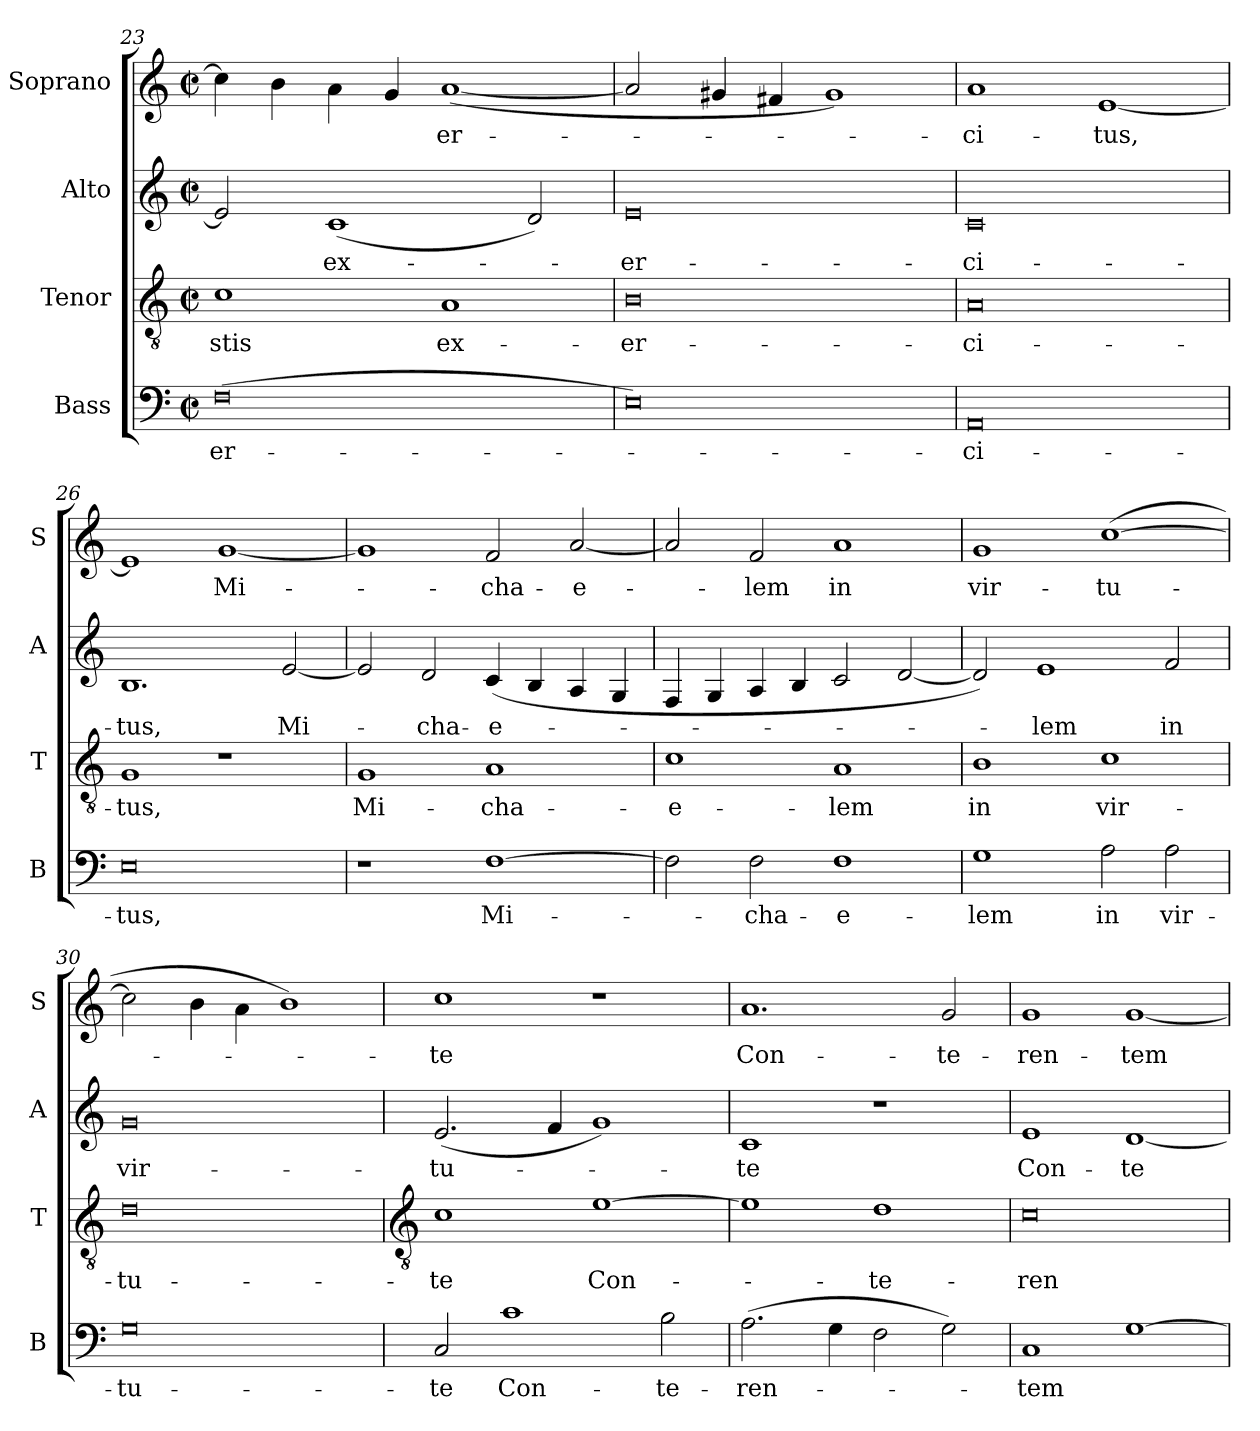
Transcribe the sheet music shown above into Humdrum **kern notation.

**kern	**text	**kern	**text	**kern	**text	**kern	**text
*part4	*part4	*part3	*part3	*part2	*part2	*part1	*part1
*staff4	*staff4	*staff3	*staff3	*staff2	*staff2	*staff1	*staff1
*I"Bass	*	*I"Tenor	*	*I"Alto	*	*I"Soprano	*
*I'B	*	*I'T	*	*I'A	*	*I'S	*
!!LO:LB:g=z
*clefF4	*	*clefGv2	*	*clefG2	*	*clefG2	*
*k[]	*	*k[]	*	*k[]	*	*k[]	*
*C:	*	*C:	*	*C:	*	*C:	*
*M4/2	*	*M4/2	*	*M4/2	*	*M4/2	*
*met(c|)	*	*met(c|)	*	*met(c|)	*	*met(c|)	*
=23	=23	=23	=23	=23	=23	=23	=23
!	!LO:LY:b	!	!LO:LY:b	!	!	!	!
(>0F	-er-	1c	-stis	2e]	.	4cc]	.
.	.	.	.	.	.	4b	.
!	!	!	!	!	!LO:LY:b	!	!
.	.	.	.	(<1c	ex-	4a\	.
.	.	.	.	.	.	4g	.
!	!	!	!LO:LY:b	!	!	!	!LO:LY:b
.	.	1A	ex-	.	.	(<[1a	er-
.	.	.	.	2d)	.	.	.
=24	=24	=24	=24	=24	=24	=24	=24
!	!	!	!LO:LY:b	!	!LO:LY:b	!	!
0E)	.	0B	-er-	0e	er-	2a]	.
.	.	.	.	.	.	4g#	.
.	.	.	.	.	.	4f#	.
.	.	.	.	.	.	1g#)	.
=25	=25	=25	=25	=25	=25	=25	=25
!	!LO:LY:b	!	!LO:LY:b	!	!LO:LY:b	!	!LO:LY:b
0AA	ci-	0A	-ci-	0c	-ci-	1a	ci-
!	!	!	!	!	!	!	!LO:LY:b
.	.	.	.	.	.	[1e	-tus,
=26	=26	=26	=26	=26	=26	=26	=26
!	!LO:LY:b	!	!LO:LY:b	!	!LO:LY:b	!	!
0E	-tus,	1G	-tus,	1.B	-tus,	1e]	.
!	!	!	!	!	!	!	!LO:LY:b
.	.	1r	.	.	.	[1g	Mi-
!	!	!	!	!	!LO:LY:b	!	!
.	.	.	.	[2e	Mi-	.	.
=27	=27	=27	=27	=27	=27	=27	=27
!	!	!	!LO:LY:b	!	!	!	!
1r	.	1G	Mi-	2e]	.	1g]	.
!	!	!	!	!	!LO:LY:b	!	!
.	.	.	.	2d	cha-	.	.
!	!LO:LY:b	!	!LO:LY:b	!	!LO:LY:b	!	!LO:LY:b
[1F	Mi-	1A	-cha-	(<4c	-e-	2f	cha-
.	.	.	.	4B	.	.	.
!	!	!	!	!	!	!	!LO:LY:b
.	.	.	.	4A	.	[2a	-e-
.	.	.	.	4G	.	.	.
=28	=28	=28	=28	=28	=28	=28	=28
!	!	!	!LO:LY:b	!	!	!	!
2F]	.	1c	-e-	4F	.	2a]	.
.	.	.	.	4G	.	.	.
!	!LO:LY:b	!	!	!	!	!	!LO:LY:b
2F	cha-	.	.	4A	.	2f	lem
.	.	.	.	4B	.	.	.
!	!LO:LY:b	!	!LO:LY:b	!	!	!	!LO:LY:b
1F	-e-	1A	-lem	2c	.	1a	in
.	.	.	.	[2d	.	.	.
=29	=29	=29	=29	=29	=29	=29	=29
!	!LO:LY:b	!	!LO:LY:b	!	!	!	!LO:LY:b
1G	-lem	1B	in	2d])	.	1g	vir-
!	!	!	!	!	!LO:LY:b	!	!
.	.	.	.	1e	lem	.	.
!	!LO:LY:b	!	!LO:LY:b	!	!	!	!LO:LY:b
2A	in	1c	vir-	.	.	(>[1cc	-tu-
!	!LO:LY:b	!	!	!	!LO:LY:b	!	!
2A	vir-	.	.	2f	in	.	.
=30	=30	=30	=30	=30	=30	=30	=30
!	!LO:LY:b	!	!LO:LY:b	!	!LO:LY:b	!	!
0G	-tu-	0d	-tu-	0g	vir-	2cc]	.
.	.	.	.	.	.	4b	.
.	.	.	.	.	.	4a\	.
.	.	.	.	.	.	1b)	.
!!LO:LB:g=z
=31	=31	=31	=31	=31	=31	=31	=31
*	*	*clefGv2	*	*	*	*	*
!	!LO:LY:b	!	!LO:LY:b	!	!LO:LY:b	!	!LO:LY:b
2C	-te	1c	-te	(<2.e	-tu-	1cc	te
!	!LO:LY:b	!	!	!	!	!	!
1c	Con-	.	.	.	.	.	.
.	.	.	.	4f	.	.	.
!	!	!	!LO:LY:b	!	!	!	!
.	.	[1e	Con-	1g)	.	1r	.
!	!LO:LY:b	!	!	!	!	!	!
2B	-te-	.	.	.	.	.	.
=32	=32	=32	=32	=32	=32	=32	=32
!	!LO:LY:b	!	!	!	!LO:LY:b	!	!LO:LY:b
(>2.A	-ren-	1e]	.	1c	te	1.a	Con-
4G	.	.	.	.	.	.	.
!	!	!	!LO:LY:b	!	!	!	!
2F	.	1d	te-	1r	.	.	.
!	!	!	!	!	!	!	!LO:LY:b
2G)	.	.	.	.	.	2g	-te-
=33	=33	=33	=33	=33	=33	=33	=33
!	!LO:LY:b	!	!LO:LY:b	!	!LO:LY:b	!	!LO:LY:b
1C	tem	0c	-ren-	1e	Con-	1g	-ren-
!	!	!	!	!	!LO:LY:b	!	!LO:LY:b
[1G	.	.	.	[1d	-te-	[1g	-tem
=	=	=	=	=	=	=	=
*-	*-	*-	*-	*-	*-	*-	*-
